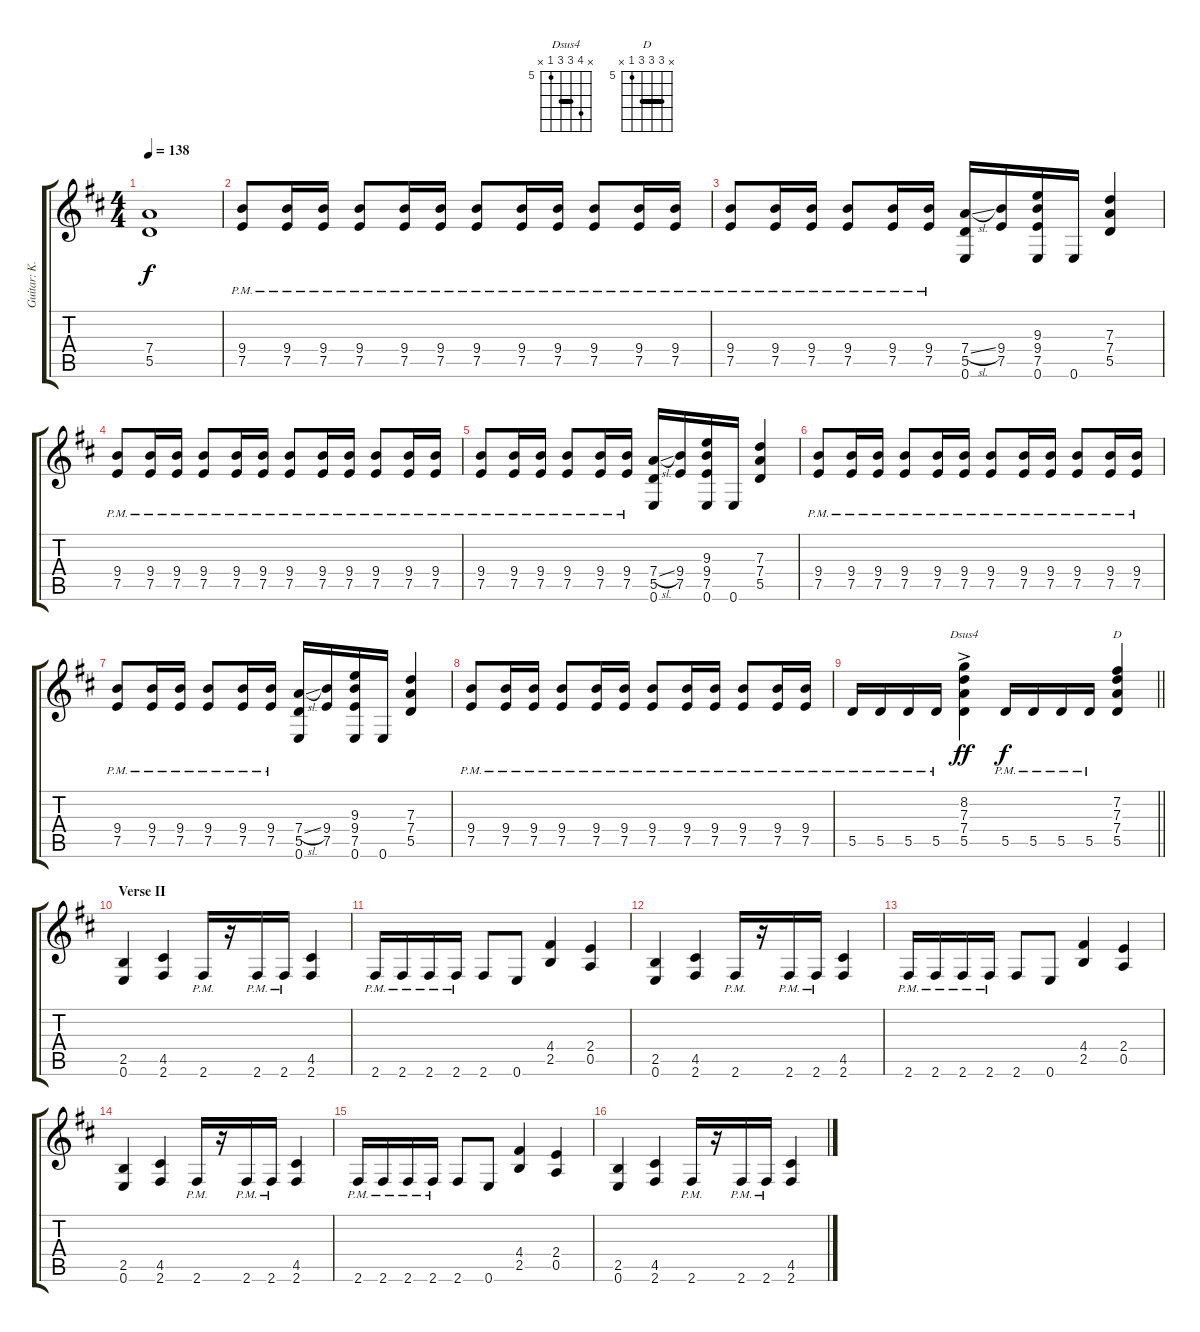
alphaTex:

\track ("Guitar: K.K." "Guitar: K.") {instrument overdrivenguitar}
\staff {score tabs}
\tuning (E4 B3 G3 D3 A2 E2) {hide}
\chord ("Dsus4" x 8 7 7 5 x) {firstfret 5 barre 7}
\chord ("D" x 7 7 7 5 x) {firstfret 5 barre 7}
\ts (4 4)
\tempo 138
\clef g2
\ks d
(7.4{t} 5.5{t}).1{dy f} |
(9.4{pm} 7.5{pm}).8 (9.4{pm} 7.5{pm}).16 (9.4{pm} 7.5{pm}).16 (9.4{pm} 7.5{pm}).8 (9.4{pm} 7.5{pm}).16 (9.4{pm} 7.5{pm}).16 (9.4{pm} 7.5{pm}).8 (9.4{pm} 7.5{pm}).16 (9.4{pm} 7.5{pm}).16 (9.4{pm} 7.5{pm}).8 (9.4{pm} 7.5{pm}).16 (9.4{pm} 7.5{pm}).16 |
(9.4{pm} 7.5{pm}).8 (9.4{pm} 7.5{pm}).16 (9.4{pm} 7.5{pm}).16 (9.4{pm} 7.5{pm}).8 (9.4{pm} 7.5{pm}).16 (9.4{pm} 7.5{pm}).16 (7.4{sl} 5.5 0.6).16 (9.4 7.5).16 (9.3 9.4 7.5 0.6).16 0.6.16 (7.3 7.4 5.5).4 |
(9.4{pm} 7.5{pm}).8 (9.4{pm} 7.5{pm}).16 (9.4{pm} 7.5{pm}).16 (9.4{pm} 7.5{pm}).8 (9.4{pm} 7.5{pm}).16 (9.4{pm} 7.5{pm}).16 (9.4{pm} 7.5{pm}).8 (9.4{pm} 7.5{pm}).16 (9.4{pm} 7.5{pm}).16 (9.4{pm} 7.5{pm}).8 (9.4{pm} 7.5{pm}).16 (9.4{pm} 7.5{pm}).16 |
(9.4{pm} 7.5{pm}).8 (9.4{pm} 7.5{pm}).16 (9.4{pm} 7.5{pm}).16 (9.4{pm} 7.5{pm}).8 (9.4{pm} 7.5{pm}).16 (9.4{pm} 7.5{pm}).16 (7.4{sl} 5.5 0.6).16 (9.4 7.5).16 (9.3 9.4 7.5 0.6).16 0.6.16 (7.3 7.4 5.5).4 |
(9.4{pm} 7.5{pm}).8 (9.4{pm} 7.5{pm}).16 (9.4{pm} 7.5{pm}).16 (9.4{pm} 7.5{pm}).8 (9.4{pm} 7.5{pm}).16 (9.4{pm} 7.5{pm}).16 (9.4{pm} 7.5{pm}).8 (9.4{pm} 7.5{pm}).16 (9.4{pm} 7.5{pm}).16 (9.4{pm} 7.5{pm}).8 (9.4{pm} 7.5{pm}).16 (9.4{pm} 7.5{pm}).16 |
(9.4{pm} 7.5{pm}).8 (9.4{pm} 7.5{pm}).16 (9.4{pm} 7.5{pm}).16 (9.4{pm} 7.5{pm}).8 (9.4{pm} 7.5{pm}).16 (9.4{pm} 7.5{pm}).16 (7.4{sl} 5.5 0.6).16 (9.4 7.5).16 (9.3 9.4 7.5 0.6).16 0.6.16 (7.3 7.4 5.5).4 |
(9.4{pm} 7.5{pm}).8 (9.4{pm} 7.5{pm}).16 (9.4{pm} 7.5{pm}).16 (9.4{pm} 7.5{pm}).8 (9.4{pm} 7.5{pm}).16 (9.4{pm} 7.5{pm}).16 (9.4{pm} 7.5{pm}).8 (9.4{pm} 7.5{pm}).16 (9.4{pm} 7.5{pm}).16 (9.4{pm} 7.5{pm}).8 (9.4{pm} 7.5{pm}).16 (9.4{pm} 7.5{pm}).16 |
\barLineRight lightlight
5.5{pm}.16 5.5{pm}.16 5.5{pm}.16 5.5{pm}.16 (8.2{ac} 7.3{ac} 7.4{ac} 5.5{ac}).4{ch "Dsus4" dy ff} 5.5{pm}.16{dy f} 5.5{pm}.16 5.5{pm}.16 5.5{pm}.16 (7.2 7.3 7.4 5.5).4{ch "D"} |
\section ("" "Verse II")
(2.5 0.6).4 (4.5 2.6).4 2.6{pm}.16 r.16 2.6{pm}.16 2.6{pm}.16 (4.5 2.6).4 |
2.6{pm}.16 2.6{pm}.16 2.6{pm}.16 2.6{pm}.16 2.6.8 0.6.8 (4.4 2.5).4 (2.4 0.5).4 |
(2.5 0.6).4 (4.5 2.6).4 2.6{pm}.16 r.16 2.6{pm}.16 2.6{pm}.16 (4.5 2.6).4 |
2.6{pm}.16 2.6{pm}.16 2.6{pm}.16 2.6{pm}.16 2.6.8 0.6.8 (4.4 2.5).4 (2.4 0.5).4 |
(2.5 0.6).4 (4.5 2.6).4 2.6{pm}.16 r.16 2.6{pm}.16 2.6{pm}.16 (4.5 2.6).4 |
2.6{pm}.16 2.6{pm}.16 2.6{pm}.16 2.6{pm}.16 2.6.8 0.6.8 (4.4 2.5).4 (2.4 0.5).4 |
(2.5 0.6).4 (4.5 2.6).4 2.6{pm}.16 r.16 2.6{pm}.16 2.6{pm}.16 (4.5 2.6).4
